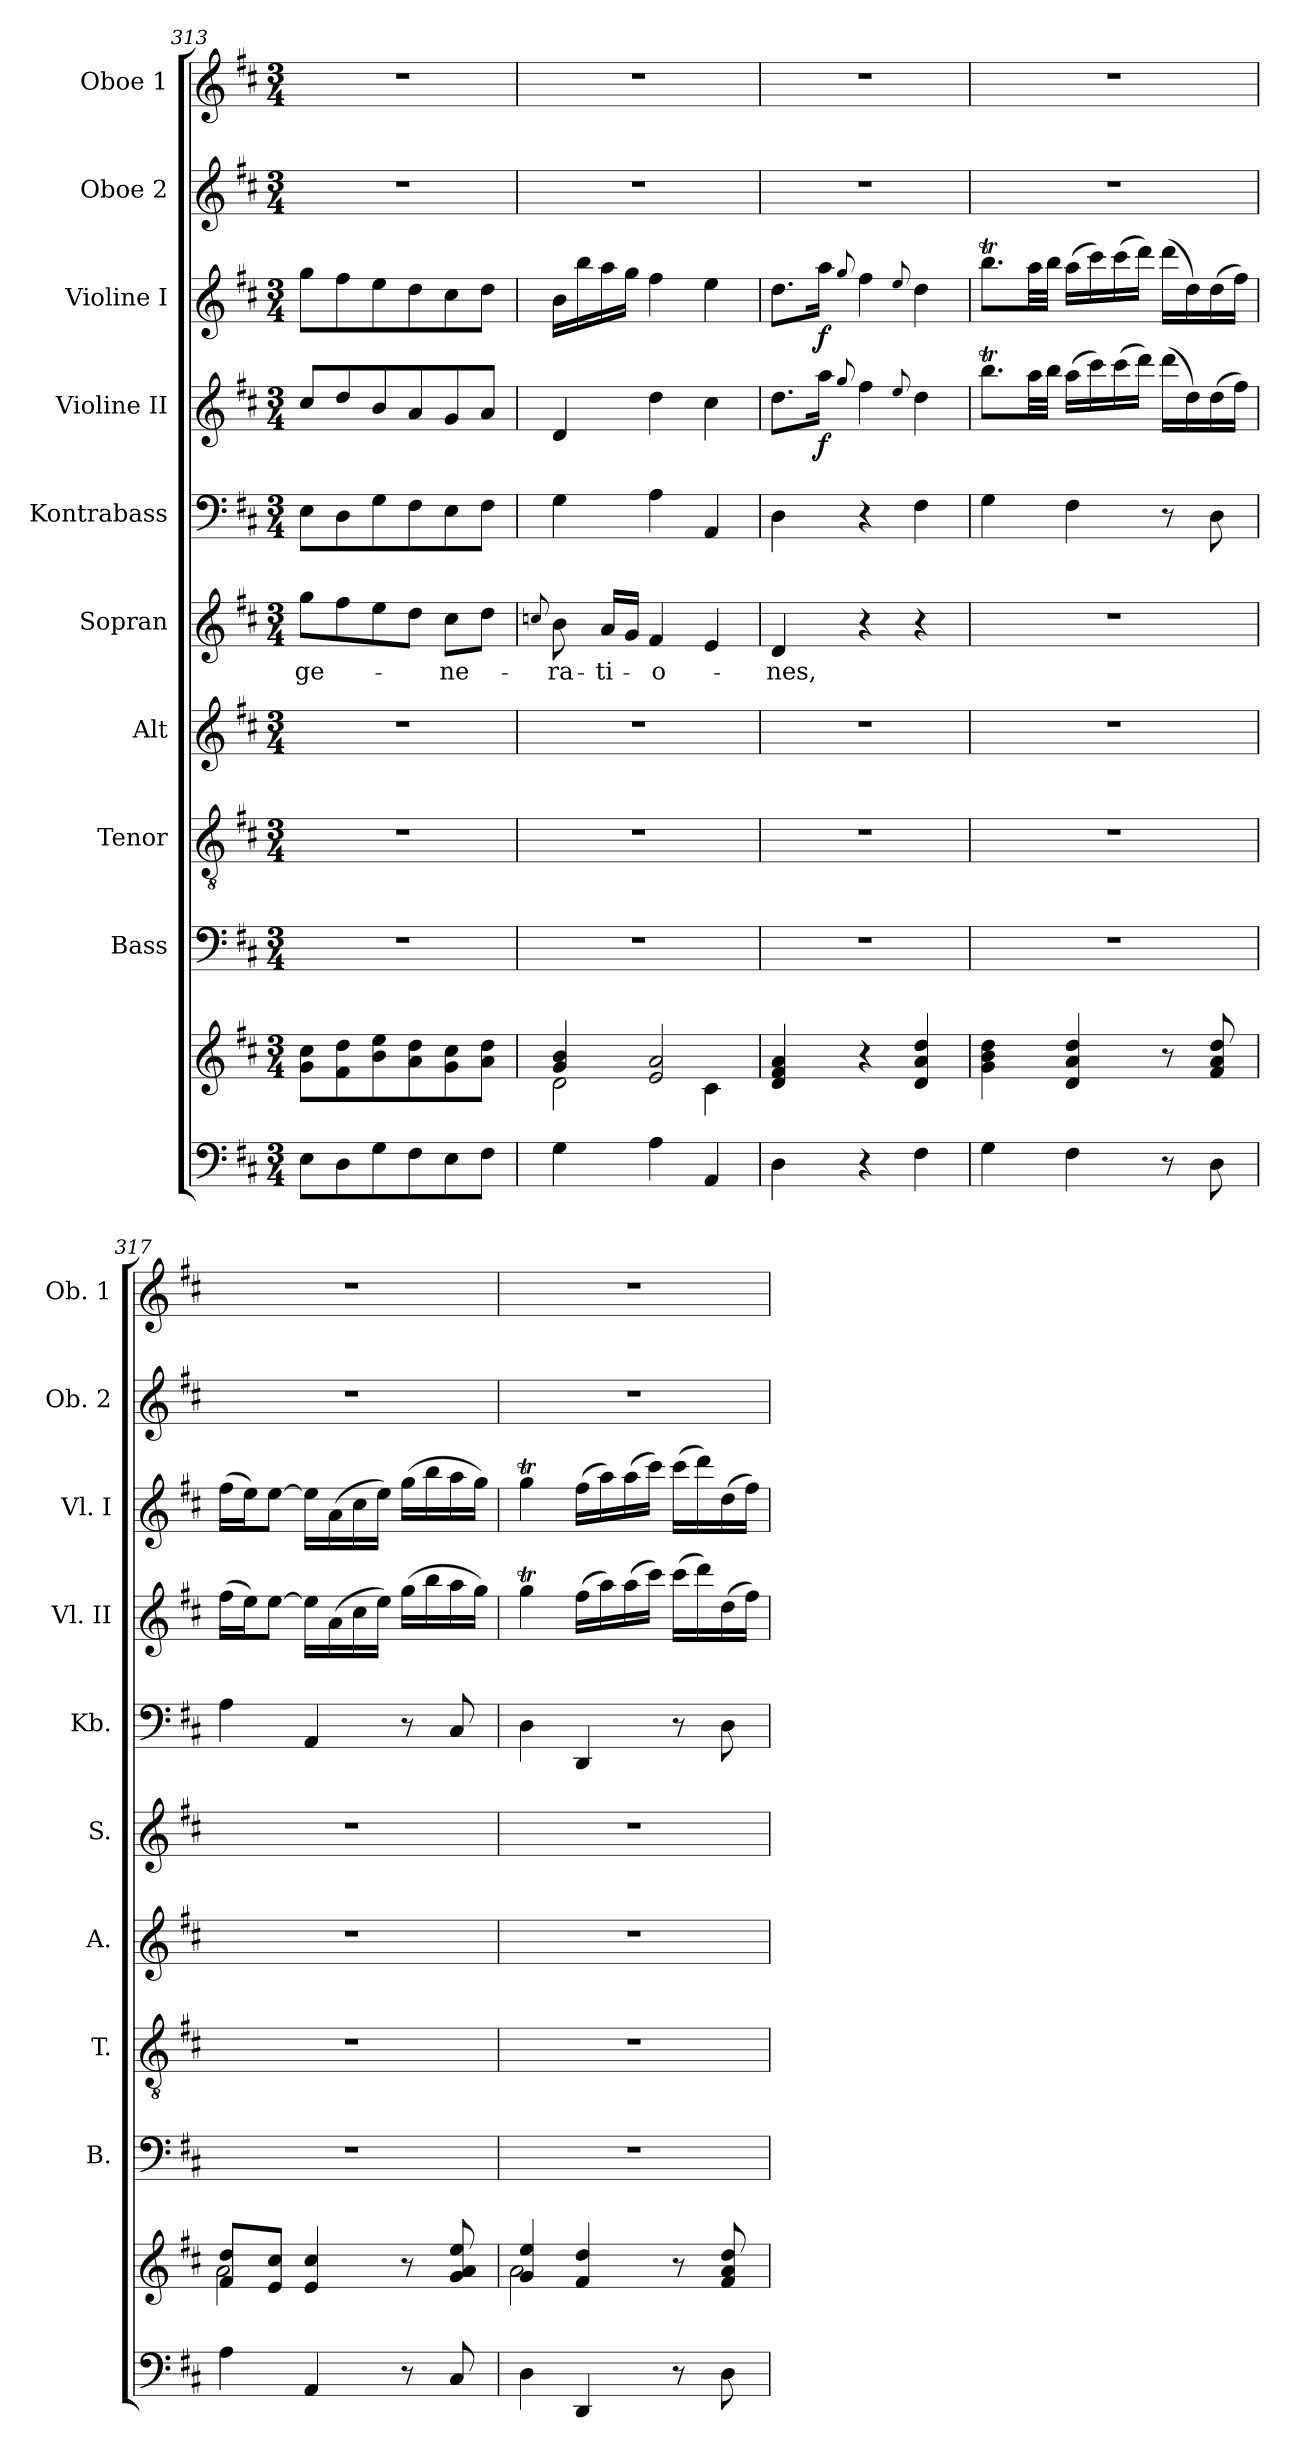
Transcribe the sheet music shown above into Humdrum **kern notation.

**kern	**kern	**kern	**kern	**kern	**kern	**text	**kern	**kern	**dynam	**kern	**dynam	**kern	**kern
*part10	*part10	*part9	*part8	*part7	*part6	*part6	*part5	*part4	*part4	*part3	*part3	*part2	*part1
*staff11	*staff10	*staff9	*staff8	*staff7	*staff6	*staff6	*staff5	*staff4	*staff4	*staff3	*staff3	*staff2	*staff1
*	*	*I"Bass	*I"Tenor	*I"Alt	*I"Sopran	*	*I"Kontrabass	*I"Violine II	*	*I"Violine I	*	*I"Oboe 2	*I"Oboe 1
*	*	*I'B.	*I'T.	*I'A.	*I'S.	*	*I'Kb.	*I'Vl. II	*	*I'Vl. I	*	*I'Ob. 2	*I'Ob. 1
!!LO:PB:g=z
*clefF4	*clefG2	*clefF4	*clefGv2	*clefG2	*clefG2	*	*clefF4	*clefG2	*	*clefG2	*	*clefG2	*clefG2
*	*	*	*	*	*	*	*ITrd7c12	*	*	*	*	*	*
*k[f#c#]	*k[f#c#]	*k[f#c#]	*k[f#c#]	*k[f#c#]	*k[f#c#]	*	*k[f#c#]	*k[f#c#]	*	*k[f#c#]	*	*k[f#c#]	*k[f#c#]
*D:	*D:	*D:	*D:	*D:	*D:	*	*D:	*D:	*	*D:	*	*D:	*D:
*M3/4	*M3/4	*M3/4	*M3/4	*M3/4	*M3/4	*	*M3/4	*M3/4	*	*M3/4	*	*M3/4	*M3/4
=313	=313	=313	=313	=313	=313	=313	=313	=313	=313	=313	=313	=313	=313
!	!	!	!	!	!	!LO:LY:b	!	!	!	!	!	!	!
8E\L	8g\ 8cc#\L	2.r	2.r	2.r	8gg\L	ge-	8EE\L	8cc#/L	.	8gg\L	.	2.r	2.r
8D\	8f#\ 8dd\	.	.	.	8ff#\	.	8DD\	8dd/	.	8ff#\	.	.	.
8G\	8b\ 8ee\	.	.	.	8ee\	.	8GG\	8b/	.	8ee\	.	.	.
8F#\	8a\ 8dd\	.	.	.	8dd\J	.	8FF#\	8a/	.	8dd\	.	.	.
!	!	!	!	!	!	!LO:LY:b	!	!	!	!	!	!	!
8E\	8g\ 8cc#\	.	.	.	8cc#\L	-ne-	8EE\	8g/	.	8cc#\	.	.	.
8F#\J	8a\ 8dd\J	.	.	.	8dd\J	.	8FF#\J	8a/J	.	8dd\J	.	.	.
=314	=314	=314	=314	=314	=314	=314	=314	=314	=314	=314	=314	=314	=314
.	.	.	.	.	8qqccn/	.	.	.	.	.	.	.	.
*	*^	*	*	*	*	*	*	*	*	*	*	*	*
!	!	!	!	!	!	!	!LO:LY:b	!	!	!	!	!	!	!
4G\	4g/ 4b/	2d\	2.r	2.r	2.r	8b\	-ra-	4GG\	4d/	.	16b\LL	.	2.r	2.r
.	.	.	.	.	.	.	.	.	.	.	16bb\	.	.	.
!	!	!	!	!	!	!	!LO:LY:b	!	!	!	!	!	!	!
.	.	.	.	.	.	16a/LL	-ti-	.	.	.	16aa\	.	.	.
.	.	.	.	.	.	16g/JJ	.	.	.	.	16gg\JJ	.	.	.
!	!	!	!	!	!	!	!LO:LY:b	!	!	!	!	!	!	!
4A\	2e/ 2a/	.	.	.	.	4f#/	-o-	4AA\	4dd\	.	4ff#\	.	.	.
4AA/	.	4c#\	.	.	.	4e/	.	4AAA/	4cc#\	.	4ee\	.	.	.
=315	=315	=315	=315	=315	=315	=315	=315	=315	=315	=315	=315	=315	=315	=315
!	!	!	!	!	!	!	!LO:LY:b	!	!	!	!	!	!	!
*	*v	*v	*	*	*	*	*	*	*	*	*	*	*	*
4D\	4d/ 4f#/ 4a/	2.r	2.r	2.r	4d/	-nes,	4DD\	8.dd\L	.	8.dd\L	.	2.r	2.r
!	!	!	!	!	!	!	!	!	!LO:DY:b	!	!LO:DY:b	!	!
.	.	.	.	.	.	.	.	16aa\Jk	f	16aa\Jk	f	.	.
.	.	.	.	.	.	.	.	8qqgg/	.	8qqgg/	.	.	.
4r	4r	.	.	.	4r	.	4r	4ff#\	.	4ff#\	.	.	.
.	.	.	.	.	.	.	.	8qqee/	.	8qqee/	.	.	.
4F#\	4d/ 4a/ 4dd/	.	.	.	4r	.	4FF#\	4dd\	.	4dd\	.	.	.
=316	=316	=316	=316	=316	=316	=316	=316	=316	=316	=316	=316	=316	=316
4G\	4g\ 4b\ 4dd\	2.r	2.r	2.r	2.r	.	4GG\	8.bbT\L	.	8.bbT\L	.	2.r	2.r
.	.	.	.	.	.	.	.	32aa\LL	.	32aa\LL	.	.	.
.	.	.	.	.	.	.	.	32bb\JJJ	.	32bb\JJJ	.	.	.
4F#\	4d/ 4a/ 4dd/	.	.	.	.	.	4FF#\	(>16aa\LL	.	(>16aa\LL	.	.	.
.	.	.	.	.	.	.	.	16ccc#\)	.	16ccc#\)	.	.	.
.	.	.	.	.	.	.	.	(>16ccc#\	.	(>16ccc#\	.	.	.
.	.	.	.	.	.	.	.	16ddd\JJ)	.	16ddd\JJ)	.	.	.
8r	8r	.	.	.	.	.	8r	(>16ddd\LL	.	(>16ddd\LL	.	.	.
.	.	.	.	.	.	.	.	16dd\)	.	16dd\)	.	.	.
8D\	8f#/ 8a/ 8dd/	.	.	.	.	.	8DD\	(>16dd\	.	(>16dd\	.	.	.
.	.	.	.	.	.	.	.	16ff#\JJ)	.	16ff#\JJ)	.	.	.
!!LO:PB:g=z
=317	=317	=317	=317	=317	=317	=317	=317	=317	=317	=317	=317	=317	=317
*	*^	*	*	*	*	*	*	*	*	*	*	*	*
4A\	8f#/ 8dd/L	2a\	2.r	2.r	2.r	2.r	.	4AA\	(>16ff#\LL	.	(>16ff#\LL	.	2.r	2.r
.	.	.	.	.	.	.	.	.	16ee\J)	.	16ee\J)	.	.	.
.	8e/ 8cc#/J	.	.	.	.	.	.	.	[8ee\J	.	[8ee\J	.	.	.
4AA/	4e/ 4cc#/	.	.	.	.	.	.	4AAA/	16ee\LL]	.	16ee\LL]	.	.	.
.	.	.	.	.	.	.	.	.	(>16a\	.	(>16a\	.	.	.
.	.	.	.	.	.	.	.	.	16cc#\	.	16cc#\	.	.	.
.	.	.	.	.	.	.	.	.	16ee\JJ)	.	16ee\JJ)	.	.	.
8r	8r	4ryy	.	.	.	.	.	8r	(>16gg\LL	.	(>16gg\LL	.	.	.
.	.	.	.	.	.	.	.	.	16bb\	.	16bb\	.	.	.
8C#/	8g/ 8a/ 8ee/	.	.	.	.	.	.	8CC#/	16aa\	.	16aa\	.	.	.
.	.	.	.	.	.	.	.	.	16gg\JJ)	.	16gg\JJ)	.	.	.
=318	=318	=318	=318	=318	=318	=318	=318	=318	=318	=318	=318	=318	=318	=318
4D\	4g/ 4ee/	2a\	2.r	2.r	2.r	2.r	.	4DD\	4ggT\	.	4ggT\	.	2.r	2.r
4DD/	4f#/ 4dd/	.	.	.	.	.	.	4DDD/	(>16ff#\LL	.	(>16ff#\LL	.	.	.
.	.	.	.	.	.	.	.	.	16aa\)	.	16aa\)	.	.	.
.	.	.	.	.	.	.	.	.	(>16aa\	.	(>16aa\	.	.	.
.	.	.	.	.	.	.	.	.	16ccc#\JJ)	.	16ccc#\JJ)	.	.	.
8r	8r	4ryy	.	.	.	.	.	8r	(>16ccc#\LL	.	(>16ccc#\LL	.	.	.
.	.	.	.	.	.	.	.	.	16ddd\)	.	16ddd\)	.	.	.
8D\	8f#/ 8a/ 8dd/	.	.	.	.	.	.	8DD\	(>16dd\	.	(>16dd\	.	.	.
.	.	.	.	.	.	.	.	.	16ff#\JJ)	.	16ff#\JJ)	.	.	.
*	*v	*v	*	*	*	*	*	*	*	*	*	*	*	*
=	=	=	=	=	=	=	=	=	=	=	=	=	=
*-	*-	*-	*-	*-	*-	*-	*-	*-	*-	*-	*-	*-	*-
